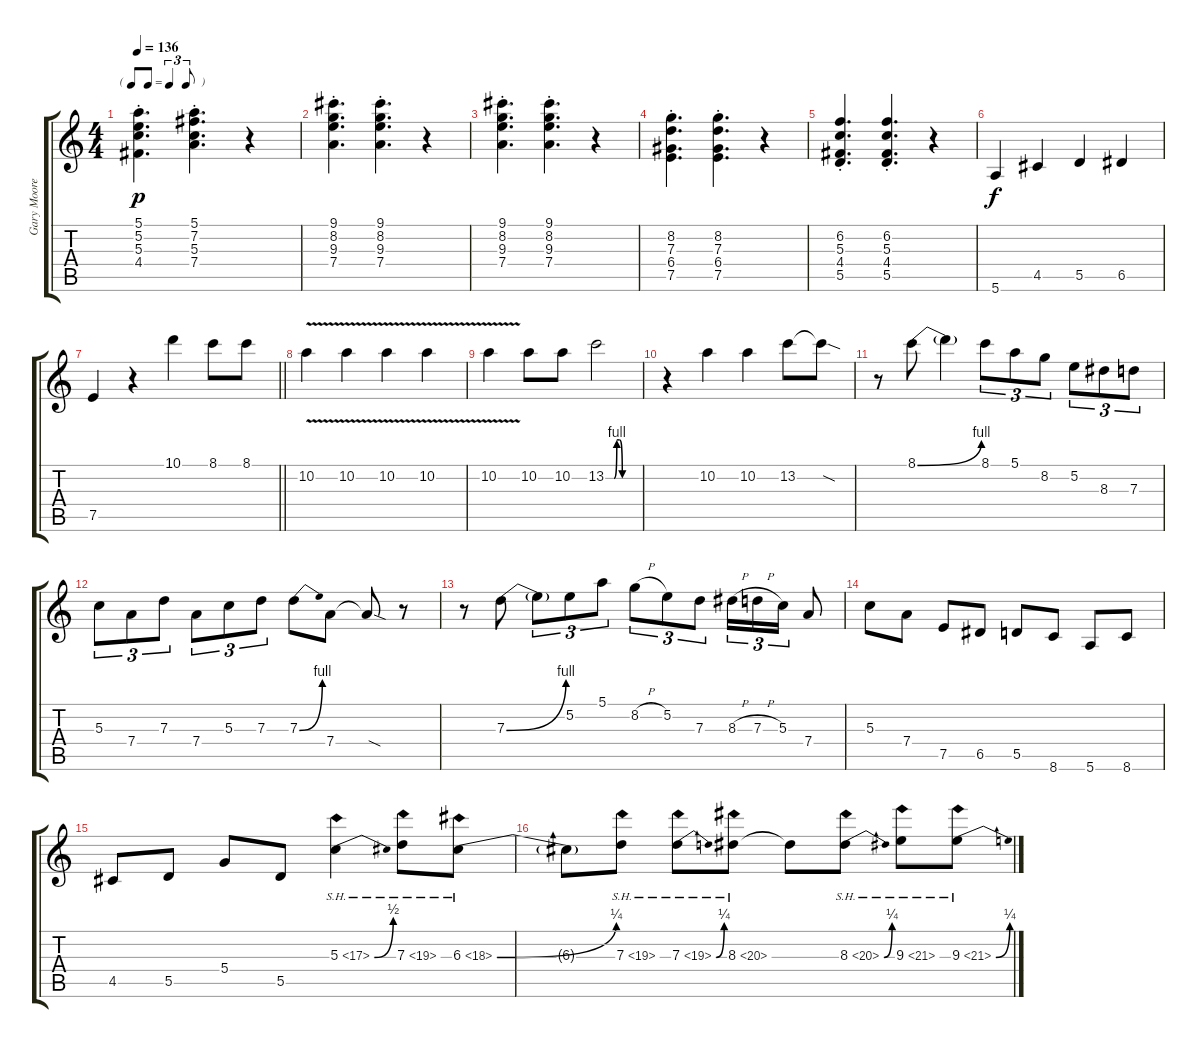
\track ("Gary Moore" "Gary Moore") {instrument overdrivenguitar}
\staff {score tabs}
\tuning (E4 B3 G3 D3 A2 E2) {hide}
\ts (4 4)
\tf triplet8th
\tempo 136
\clef g2
\ks c
(5.1{st} 5.2{st} 5.3{st} 4.4{st}).4{d dy p} (5.1{st} 7.2{st} 5.3{st} 7.4{st}).4{d} r.4 |
(9.1{st} 8.2{st} 9.3{st} 7.4{st}).4{d} (9.1{st} 8.2{st} 9.3{st} 7.4{st}).4{d} r.4 |
(9.1{st} 8.2{st} 9.3{st} 7.4{st}).4{d} (9.1{st} 8.2{st} 9.3{st} 7.4{st}).4{d} r.4 |
(8.2{st} 7.3{st} 6.4{st} 7.5{st}).4{d} (8.2{st} 7.3{st} 6.4{st} 7.5{st}).4{d} r.4 |
(6.2{st} 5.3{st} 4.4{st} 5.5{st}).4{d} (6.2{st} 5.3{st} 4.4{st} 5.5{st}).4{d} r.4 |
5.6.4{dy f} 4.5.4 5.5.4 6.5.4 |
\barLineRight lightlight
7.5.4 r.4 10.1.4 8.1.8 8.1.8 |
10.2{v}.4 10.2{v}.4 10.2{v}.4 10.2{v}.4 |
10.2{v}.4 10.2.8 10.2.8 13.2{be (custom 0 0 10 0 15 0 20 4 25 4 30 0 60 0)}.2 |
r.4 10.2.4 10.2.4 13.2.8 13.2{sod t}.8 |
r.8 8.1{be (bend 0 0 60 4)}.8 8.1{t}.4 8.1.8{tu (3 2)} 5.1.8{tu (3 2)} 8.2.8{tu (3 2)} 5.2.8{tu (3 2)} 8.3.8{tu (3 2)} 7.3.8{tu (3 2)} |
5.3.8{tu (3 2)} 7.4.8{tu (3 2)} 7.3.8{tu (3 2)} 7.4.8{tu (3 2)} 5.3.8{tu (3 2)} 7.3.8{tu (3 2)} 7.3{be (bend 0 0 60 4)}.8 7.4.8 7.4{sod t}.8 r.8 |
r.8 7.3{be (bend 0 0 60 4)}.8 7.3{t}.8{tu (3 2)} 5.2.8{tu (3 2)} 5.1.8{tu (3 2)} 8.2{h}.8{tu (3 2)} 5.2.8{tu (3 2)} 7.3.8{tu (3 2)} 8.3{h}.16{tu (3 2)} 7.3{h}.16{tu (3 2)} 5.3.16{tu (3 2)} 7.4.8 |
5.3.8 7.4.8 7.5.8 6.5.8 5.5.8 8.6.8 5.6.8 8.6.8 |
4.5.8 5.5.8 5.4.8 5.5.8 5.3{be (bend 0 0 60 2) sh 12}.4 7.3{sh 12}.8 6.3{be (bend 0 0 60 1) sh 12}.8 |
6.3{t}.8 7.3{sh 12}.8 7.3{be (bend 0 0 60 1) sh 12}.8 8.3{sh 12}.8 8.3{t}.8 8.3{be (bend 0 0 60 1) sh 12}.8 9.3{sh 12}.8 9.3{be (bend 0 0 60 1) sh 12}.8
